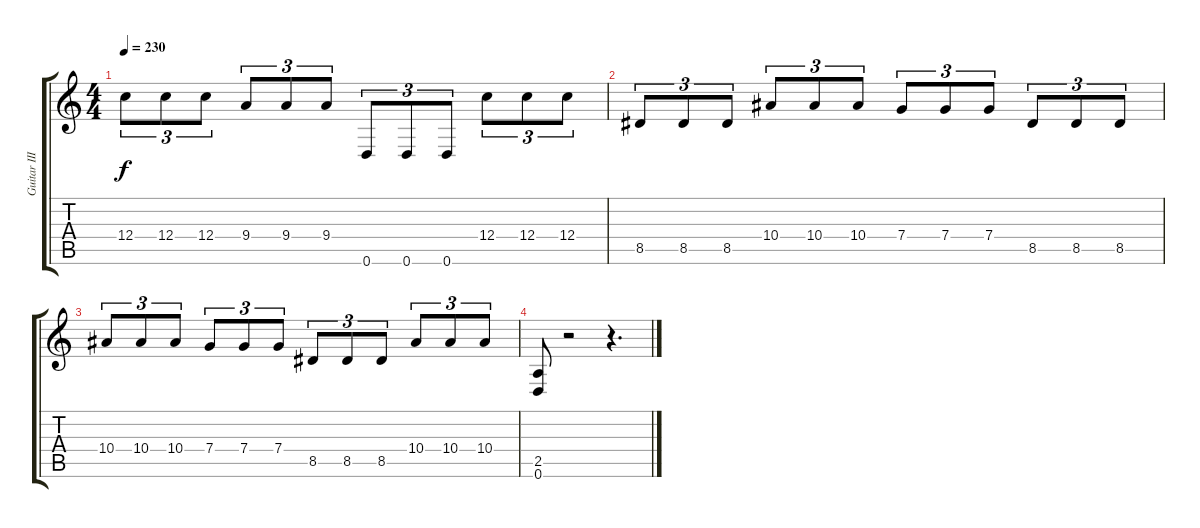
\track ("Guitar III" "Guitar III") {instrument distortionguitar}
\staff {score tabs}
\tuning (D4 A3 F3 C3 G2 D2) {hide}
\ts (4 4)
\tempo 230
\clef g2
\ks c
12.4.8{tu (3 2) dy f} 12.4.8{tu (3 2)} 12.4.8{tu (3 2)} 9.4.8{tu (3 2)} 9.4.8{tu (3 2)} 9.4.8{tu (3 2)} 0.6.8{tu (3 2)} 0.6.8{tu (3 2)} 0.6.8{tu (3 2)} 12.4.8{tu (3 2)} 12.4.8{tu (3 2)} 12.4.8{tu (3 2)} |
8.5.8{tu (3 2)} 8.5.8{tu (3 2)} 8.5.8{tu (3 2)} 10.4.8{tu (3 2)} 10.4.8{tu (3 2)} 10.4.8{tu (3 2)} 7.4.8{tu (3 2)} 7.4.8{tu (3 2)} 7.4.8{tu (3 2)} 8.5.8{tu (3 2)} 8.5.8{tu (3 2)} 8.5.8{tu (3 2)} |
10.4.8{tu (3 2)} 10.4.8{tu (3 2)} 10.4.8{tu (3 2)} 7.4.8{tu (3 2)} 7.4.8{tu (3 2)} 7.4.8{tu (3 2)} 8.5.8{tu (3 2)} 8.5.8{tu (3 2)} 8.5.8{tu (3 2)} 10.4.8{tu (3 2)} 10.4.8{tu (3 2)} 10.4.8{tu (3 2)} |
(2.5 0.6).8 r.2 r.4{d}
